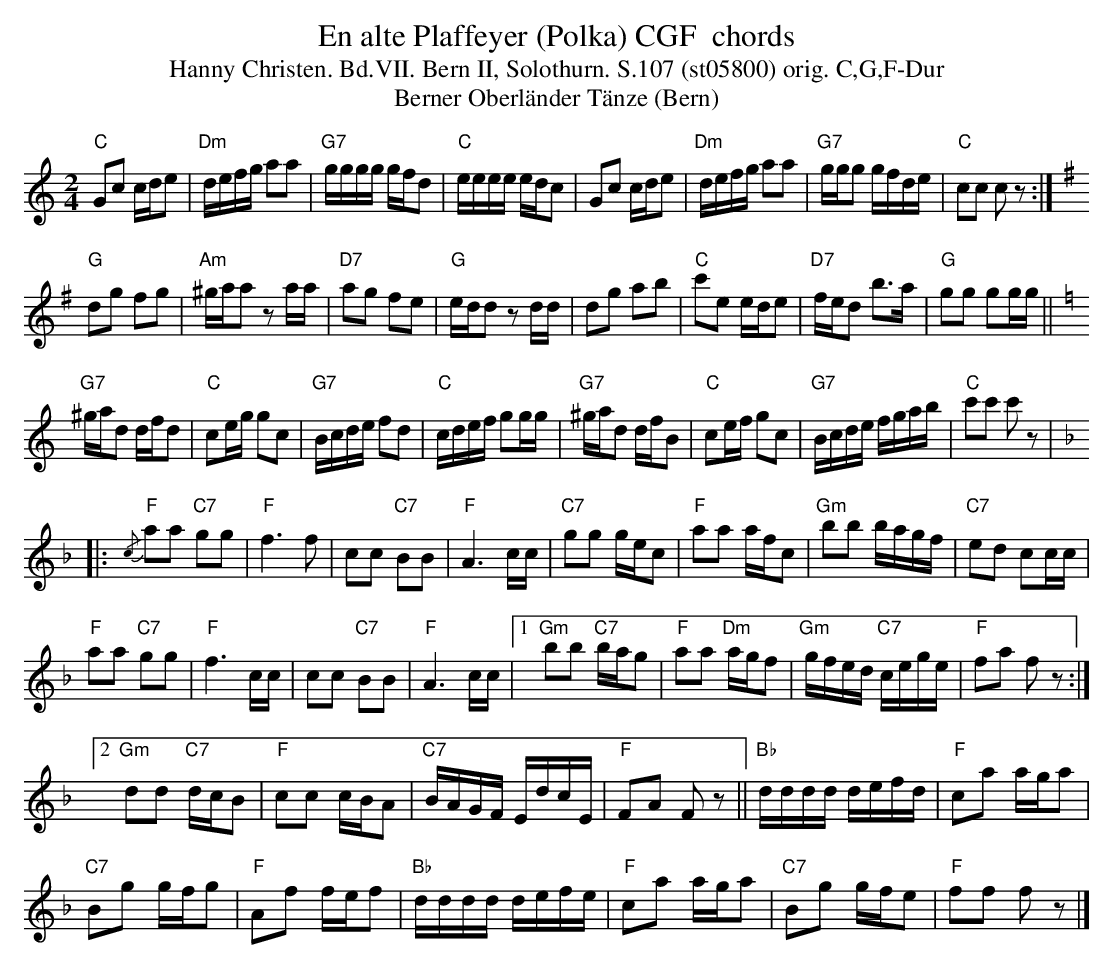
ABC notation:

X:1
T: En alte Plaffeyer (Polka) CGF  chords
T:Hanny Christen. Bd.VII. Bern II, Solothurn. S.107 (st05800) orig. C,G,F-Dur
T: Berner Oberl\"ander T\"anze (Bern)
M:2/4
L:1/16
K:C %%MIDI gchordon
"C"G2c2 cde2 | "Dm"defg a2a2 | "G7"gggg gfd2 | "C"eeee edc2 | G2c2 cde2 | "Dm"defg a2a2 | "G7"ggg2 gfde | "C"c2c2 c2z2 :| [K:G] [L:1/8]
"G"dg fg | "Am"^g/a/a za/a/ | "D7"ag fe | "G"e/d/d z d/d/ | dg ab | "C"c'e e/d/e | "D7"f/e/d b>a | "G"gg gg/g/ || [K:C] [L:1/16]
"G7"^gad2 dfd2 | "C"c2eg g2c2 | "G7"Bcde f2d2 | "C"cdef g2gg | "G7"^gad2 dfB2 | "C"c2ef g2c2 | "G7"Bcde fgab | "C"c'2c'2 c'2z2 | [K:F] [L:1/8]
|: "F"{/c}aa "C7"gg | "F"f3f | cc "C7"BB | "F"A3 c/c/ | "C7"gg g/e/c | "F"aa a/f/c | "Gm"bb b/a/g/f/ | "C7"ed cc/c/ |
"F"aa "C7"gg | "F"f3 c/c/ | cc "C7"BB | "F"A3c/c/ |1 "Gm"bb "C7"b/a/g | "F"aa "Dm"a/g/f | "Gm"g/f/e/d/ "C7"c/e/g/e/ | "F"fa fz :|2
"Gm"dd "C7"d/c/B | "F"cc c/B/A | "C7"B/A/G/F/ E/d/c/E/ | "F"FA Fz || [L:1/16] "Bb"dddd defd | "F"c2a2 aga2 |
"C7"B2g2 gfg2 | "F"A2f2 fef2 | "Bb"dddd defe | "F"c2a2 aga2 | "C7"B2g2 gfe2 | "F"f2f2 f2z2 |]
